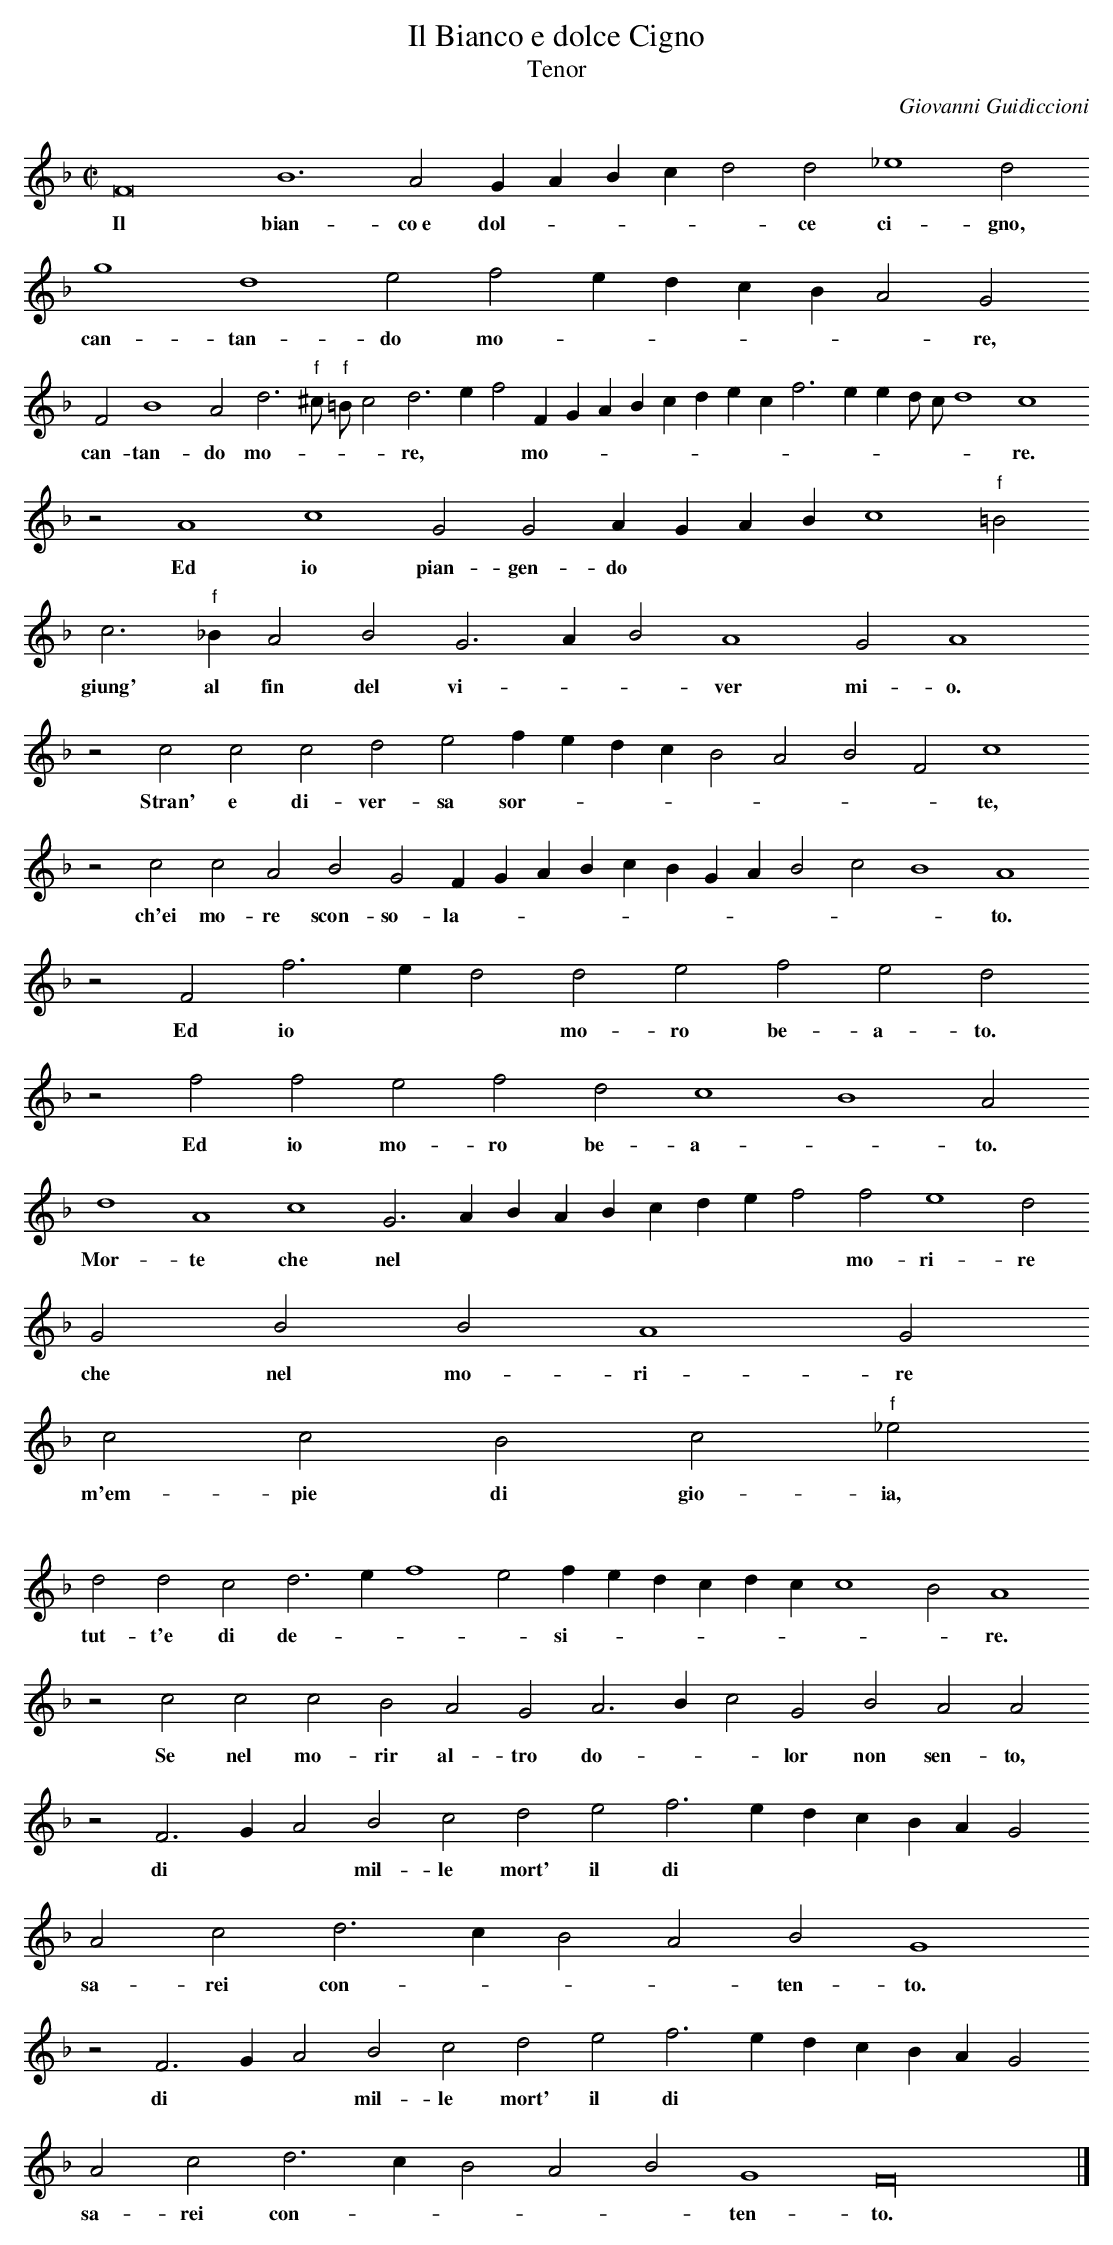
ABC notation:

X:1
T:Il Bianco e dolce Cigno
T:Tenor
C: Giovanni Guidiccioni
L:1/4
M:C|
K:F -8va
F8 B6 A2 G A B c d2 d2 _e4 d2
w:Il bian- co~e dol- * * * * ce ci- gno,
g4 d4 e2 f2 e d c B A2 G2
w:can- tan- do mo- *  * * * * re,
F2 B4 A2 d3 "f"^c/ "f"=B/ c2 d3 e f2 F G A B c d e c f3 e e d/ c/ d4 c4
w:can- tan- do mo- * * * re, * *  mo- * * * * * * * * * * * * * re.
z2 A4 c4 G2 G2 A G A B c4 "f"=B2
w:Ed io pian- gen- do * * * * *
c3 "f"_B A2 B2 G3 A B2 A4 G2 A4
w: giung' al fin del vi- * * ver mi- o.
z2 c2 c2 c2 d2 e2 f e d c B2 A2 B2 F2 c4
w: Stran' e di- ver- sa sor- * * * * * * * te,
z2 c2 c2 A2 B2 G2 F G A B c B G A B2 c2 B4 A4
w: ch'ei mo- re scon- so-la- * * * * * * * * * * to.
z2 F2 f3 e d2 d2 e2 f2 e2 d2
w: Ed io * * mo- ro be- a- to.
z2 f2 f2 e2 f2 d2 c4 B4 A2
w: Ed io mo- ro be- a- * to.
d4 A4 c4 G3 A B A B c d e f2 f2 e4 d2
w: Mor- te che nel * * * * * * * * mo- ri- re
G2 B2 B2 A4 G2
w: che nel mo- ri- re
c2 c2 B2 c2 "f"_e2
w: m'em- pie di gio- ia,
d2 d2 c2 d3 e f4 e2 f e d c d c c4 B2 A4
w: tut- t'e di de- * * * si- * * * * * * * re.
z2 c2 c2 c2 B2 A2 G2 A3 B c2 G2 B2 A2 A2
w: Se nel mo- rir al- tro do- * * lor non sen- to,
z2 F3 G A2 B2 c2 d2 e2 f3 e d c B A G2
w: di * * mil- le mort' il di * * * * * *
A2 c2 d3 c B2 A2 B2 G4
w: sa- rei con- * * * ten-  to.
z2 F3 G A2 B2 c2 d2 e2 f3 e d c B A G2
w: di * * mil- le mort' il di * * * * * *
A2 c2 d3 c B2 A2 B2 G4 F16 |]
w: sa- rei con- * * * * ten- to.
